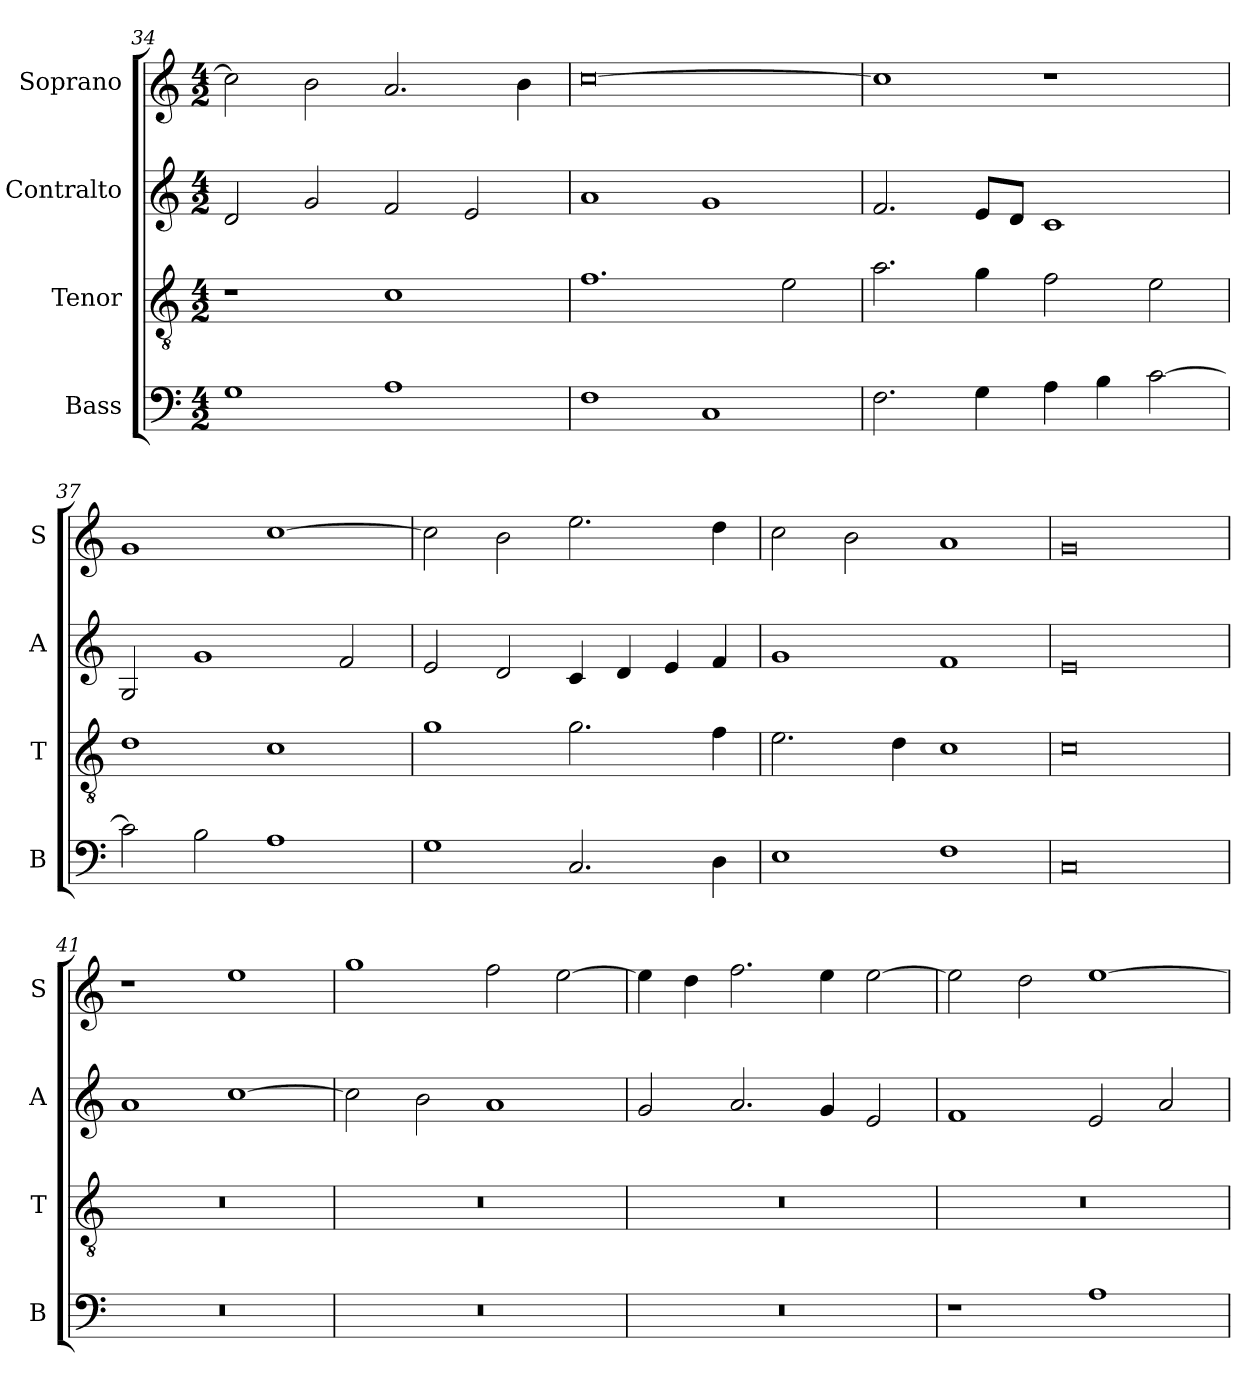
**kern	**kern	**kern	**kern
*part4	*part3	*part2	*part1
*staff4	*staff3	*staff2	*staff1
*I"Bass	*I"Tenor	*I"Contralto	*I"Soprano
*I'B	*I'T	*I'A	*I'S
*clefF4	*clefGv2	*clefG2	*clefG2
*k[]	*k[]	*k[]	*k[]
*G:mix	*G:mix	*G:mix	*G:mix
*M4/2	*M4/2	*M4/2	*M4/2
=34	=34	=34	=34
1G	1r	2d	2cc]
.	.	2g	2b
1A	1c	2f	2.a
.	.	2e	.
.	.	.	4b
=35	=35	=35	=35
1F	1.f	1a	[0cc
1C	.	1g	.
.	2e	.	.
=36	=36	=36	=36
2.F	2.a	2.f	1cc]
4G	4g	8e/L	.
.	.	8d/J	.
4A	2f	1c	1r
4B	.	.	.
[2c	2e	.	.
=37	=37	=37	=37
2c]	1d	2G	1g
2B	.	1g	.
1A	1c	.	[1cc
.	.	2f	.
=38	=38	=38	=38
1G	1g	2e	2cc]
.	.	2d	2b
2.C	2.g	4c	2.ee
.	.	4d	.
.	.	4e	.
4D	4f	4f	4dd
=39	=39	=39	=39
1E	2.e	1g	2cc
.	.	.	2b
.	4d	.	.
1F	1c	1f	1a
=40	=40	=40	=40
0C	0c	0e	0g
=41	=41	=41	=41
0r	0r	1a	1r
.	.	[1cc	1ee
=42	=42	=42	=42
0r	0r	2cc]	1gg
.	.	2b	.
.	.	1a	2ff
.	.	.	[2ee
=43	=43	=43	=43
0r	0r	2g	4ee]
.	.	.	4dd
.	.	2.a	2.ff
.	.	4g	4ee
.	.	2e	[2ee
=44	=44	=44	=44
1r	0r	1f	2ee]
.	.	.	2dd
1A	.	2e	[1ee
.	.	2a	.
=	=	=	=
*-	*-	*-	*-
